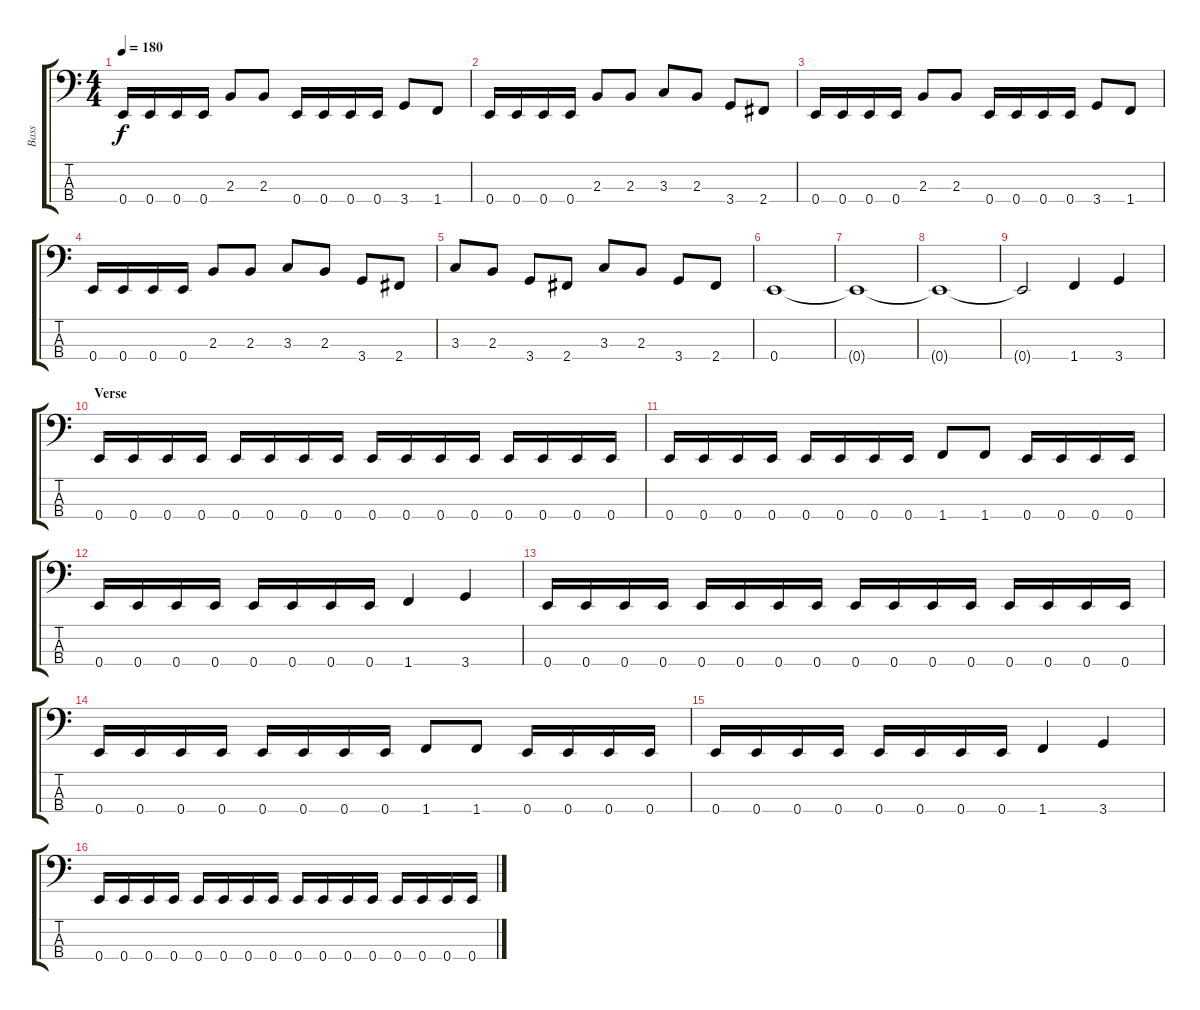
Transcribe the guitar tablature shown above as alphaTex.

\track ("Bass" "Bass") {instrument electricbassfinger}
\staff {score tabs}
\tuning (G2 D2 A1 E1) {hide}
\ts (4 4)
\tempo 180
\clef f4
\ks c
0.4.16{dy f} 0.4.16 0.4.16 0.4.16 2.3.8 2.3.8 0.4.16 0.4.16 0.4.16 0.4.16 3.4.8 1.4.8 |
0.4.16 0.4.16 0.4.16 0.4.16 2.3.8 2.3.8 3.3.8 2.3.8 3.4.8 2.4.8 |
0.4.16 0.4.16 0.4.16 0.4.16 2.3.8 2.3.8 0.4.16 0.4.16 0.4.16 0.4.16 3.4.8 1.4.8 |
0.4.16 0.4.16 0.4.16 0.4.16 2.3.8 2.3.8 3.3.8 2.3.8 3.4.8 2.4.8 |
3.3.8 2.3.8 3.4.8 2.4.8 3.3.8 2.3.8 3.4.8 2.4.8 |
0.4.1 |
0.4{t}.1 |
0.4{t}.1 |
0.4{t}.2 1.4.4 3.4.4 |
\section ("" "Verse")
0.4.16 0.4.16 0.4.16 0.4.16 0.4.16 0.4.16 0.4.16 0.4.16 0.4.16 0.4.16 0.4.16 0.4.16 0.4.16 0.4.16 0.4.16 0.4.16 |
0.4.16 0.4.16 0.4.16 0.4.16 0.4.16 0.4.16 0.4.16 0.4.16 1.4.8 1.4.8 0.4.16 0.4.16 0.4.16 0.4.16 |
0.4.16 0.4.16 0.4.16 0.4.16 0.4.16 0.4.16 0.4.16 0.4.16 1.4.4 3.4.4 |
0.4.16 0.4.16 0.4.16 0.4.16 0.4.16 0.4.16 0.4.16 0.4.16 0.4.16 0.4.16 0.4.16 0.4.16 0.4.16 0.4.16 0.4.16 0.4.16 |
0.4.16 0.4.16 0.4.16 0.4.16 0.4.16 0.4.16 0.4.16 0.4.16 1.4.8 1.4.8 0.4.16 0.4.16 0.4.16 0.4.16 |
0.4.16 0.4.16 0.4.16 0.4.16 0.4.16 0.4.16 0.4.16 0.4.16 1.4.4 3.4.4 |
0.4.16 0.4.16 0.4.16 0.4.16 0.4.16 0.4.16 0.4.16 0.4.16 0.4.16 0.4.16 0.4.16 0.4.16 0.4.16 0.4.16 0.4.16 0.4.16
